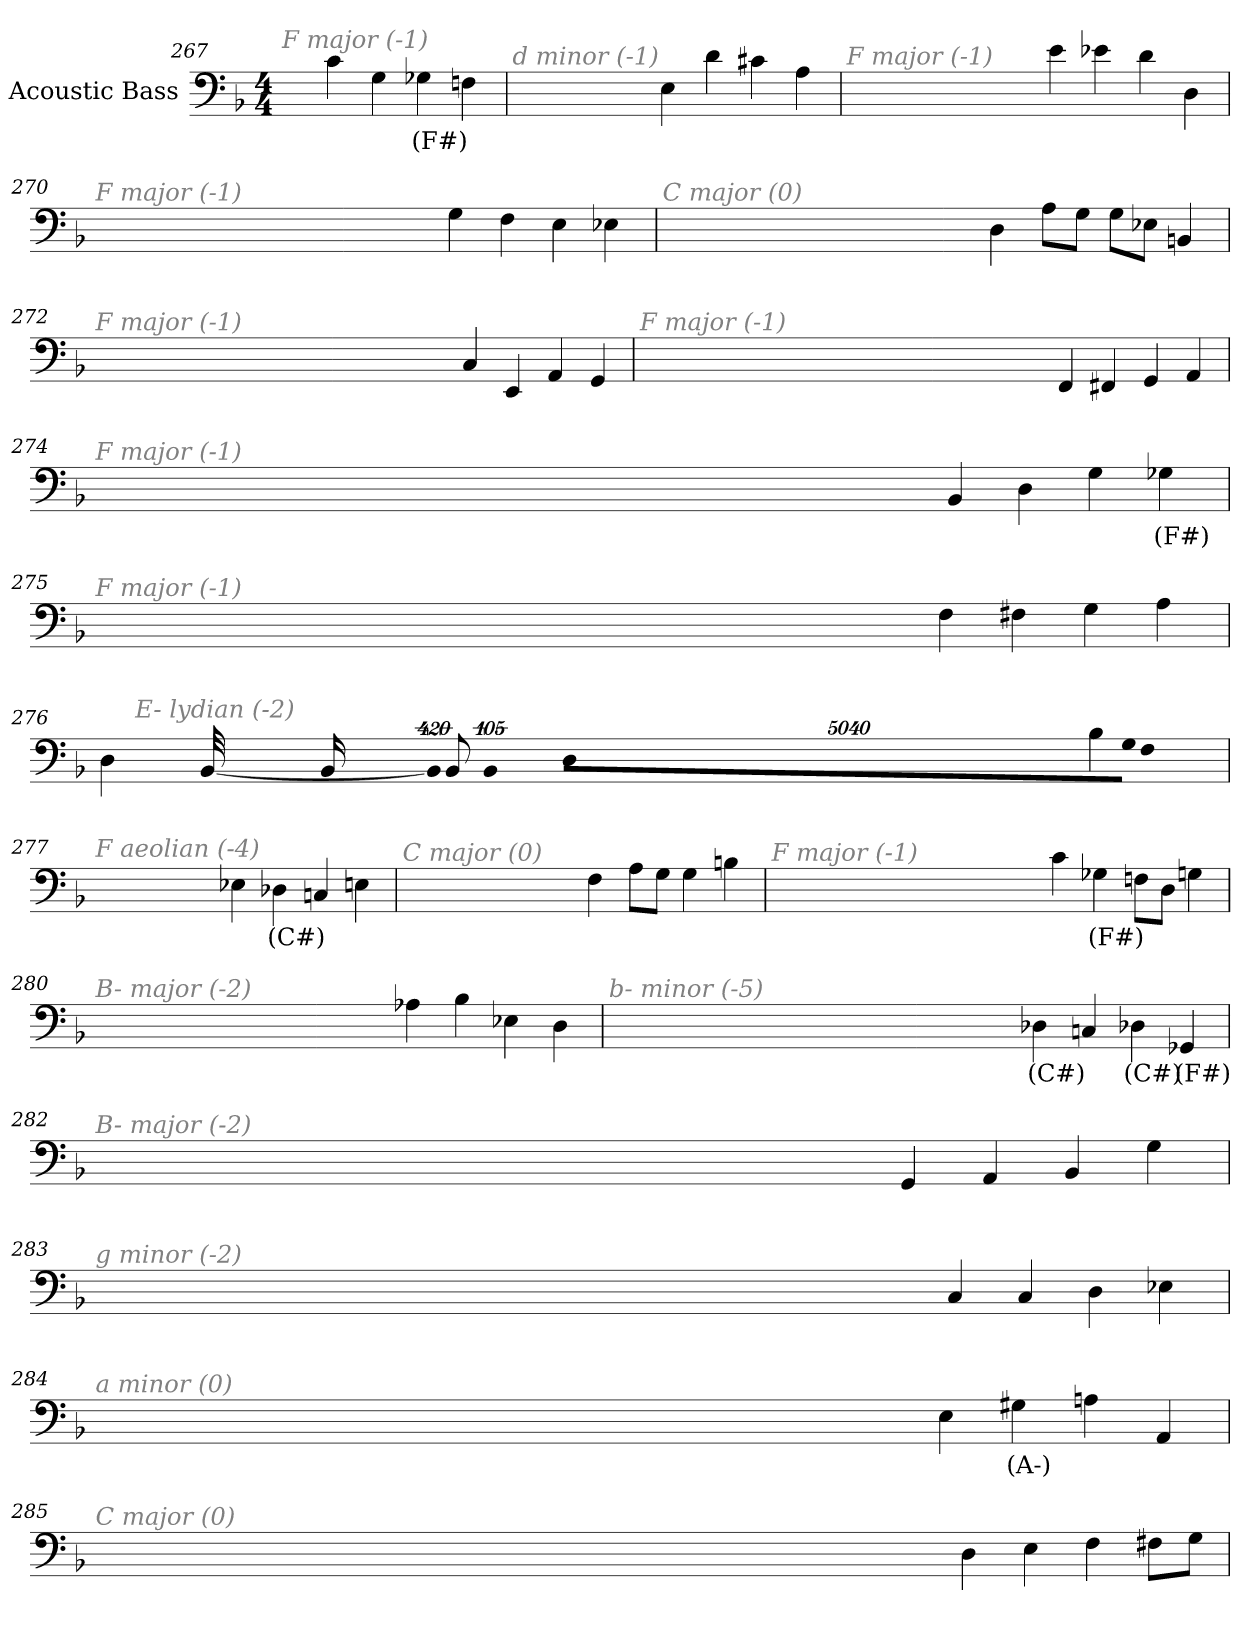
**kern	**text
*part1	*part1
*staff1	*staff1
*I"Acoustic Bass	*
*clefF4	*
*ITrd7c12	*
*k[b-]	*
*F:	*
*M4/4	*
=267	=267
!LO:TX:i:color=#808080:t=F major (-1)	!
4C	.
4GG	.
4GG-Xi	(F#)
4FFn	.
=268	=268
!LO:TX:i:color=#808080:t=d minor (-1)	!
4EE	.
4D	.
4C#X	.
4AA	.
=269	=269
!LO:TX:i:color=#808080:t=F major (-1)	!
4E	.
4E-X	.
4D	.
4DD	.
=270	=270
!LO:TX:i:color=#808080:t=F major (-1)	!
4GG	.
4FF	.
4EE	.
4EE-X	.
=271	=271
!LO:TX:i:color=#808080:t=C major (0)	!
4DD	.
8AAL	.
8GGJ	.
8GGL	.
8EE-XJ	.
4BBBn	.
=272	=272
!LO:TX:i:color=#808080:t=F major (-1)	!
4CC	.
4EEE	.
4AAA	.
4GGG	.
=273	=273
!LO:TX:i:color=#808080:t=F major (-1)	!
4FFF	.
4FFF#X	.
4GGG	.
4AAA	.
=274	=274
!LO:TX:i:color=#808080:t=F major (-1)	!
4BBB-	.
4DD	.
4GG	.
4GG-Xi	(F#)
=275	=275
!LO:TX:i:color=#808080:t=F major (-1)	!
4FF	.
4FF#X	.
4GG	.
4AA	.
=276	=276
!LO:TX:i:color=#808080:t=E- lydian (-2)	!
4BB-	.
!LO:N:vis=8	!
40320%3347GGL	.
!LO:N:vis=8	!
40320%3347FF	.
!LO:N:vis=8	!
40320%3347DDJ	.
!LO:N:vis=1024	!
[13440%13BBB-	.
8BBB-_	.
16BBB-_	.
32BBB-_	.
!LO:N:vis=1024%31	!
13440%407BBB-]	.
4DD	.
=277	=277
!LO:TX:i:color=#808080:t=F aeolian (-4)	!
4EE-X	.
4DD-Xi	(C#)
4CCn	.
4EEn	.
=278	=278
!LO:TX:i:color=#808080:t=C major (0)	!
4FF	.
8AAL	.
8GGJ	.
4GG	.
4BBn	.
=279	=279
!LO:TX:i:color=#808080:t=F major (-1)	!
4C	.
4GG-Xi	(F#)
8FFnL	.
8DDJ	.
4GG	.
=280	=280
!LO:TX:i:color=#808080:t=B- major (-2)	!
4AA-X	.
4BB-	.
4EE-X	.
4DD	.
=281	=281
!LO:TX:i:color=#808080:t=b- minor (-5)	!
4DD-Xi	(C#)
4CCn	.
4DD-Xi	(C#)
4GGG-Xi	(F#)
=282	=282
!LO:TX:i:color=#808080:t=B- major (-2)	!
4GGG	.
4AAA	.
4BBB-	.
4GG	.
=283	=283
!LO:TX:i:color=#808080:t=g minor (-2)	!
4CC	.
4CC	.
4DD	.
4EE-X	.
=284	=284
!LO:TX:i:color=#808080:t=a minor (0)	!
4EE	.
4GG#Xi	(A-)
4AAn	.
4AAA	.
=285	=285
!LO:TX:i:color=#808080:t=C major (0)	!
4DD	.
4EE	.
4FF	.
8FF#XL	.
8GGJ	.
=	=
*-	*-
